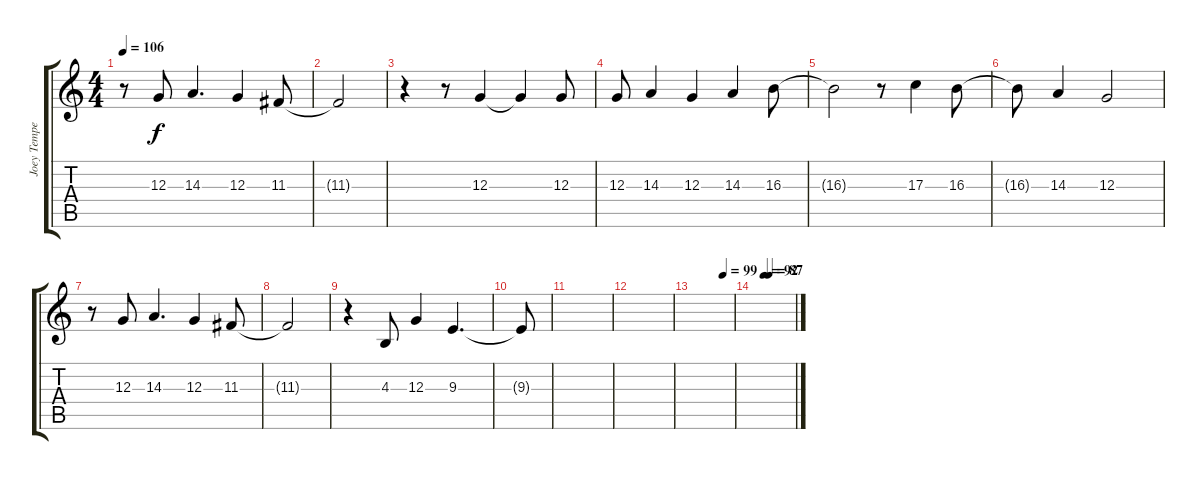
\track ("Joey Tempest" "Joey Tempe") {instrument lead1square}
\staff {score tabs}
\tuning (E4 B3 G3 D3 A2 E2) {hide}
\ts (4 4)
\tempo 106
\clef g2
\ks c
r.8{dy f} 12.3.8 14.3.4{d} 12.3.4 11.3.8 |
11.3{t}.2 |
r.4 r.8 12.3.4 12.3{t}.4 12.3.8 |
12.3.8 14.3.4 12.3.4 14.3.4 16.3.8 |
16.3{t}.2 r.8 17.3.4 16.3.8 |
16.3{t}.8 14.3.4 12.3.2 |
r.8 12.3.8 14.3.4{d} 12.3.4 11.3.8 |
11.3{t}.2 |
r.4 4.3.8 12.3.4 9.3.4{d} |
9.3{t}.8 |
|
|
\tempo (99 0.75)
|
\tempo (92 0.25)
\tempo (87 0.375)
